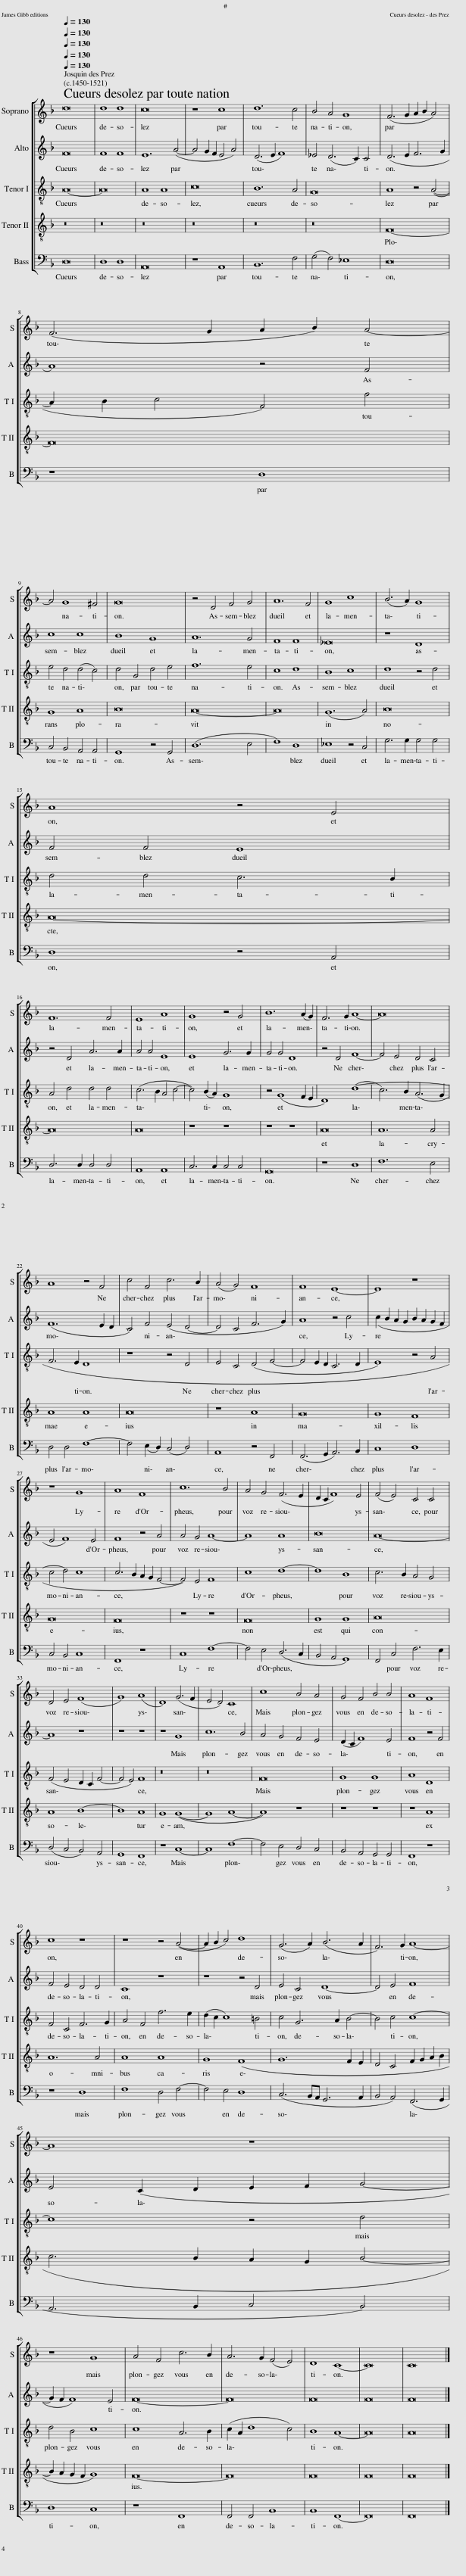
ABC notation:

X:1
%%score [ 1 2 3 4 5 ]
L:1/8
Q:1/4=130
M:none
I:linebreak $
K:F
V:1 treble
V:2 treble
V:3 treble-8
V:4 treble-8
V:5 bass
V:1
 d16 | d8 d8 | c16 | z8 c8 | d12 c4 | %5
 B4 A4 G8 | (F6 G2 A2 B2 A4) |$ (F6 G2 A2 B2) A4- |$ A4 G8 ^F4 | G16 | %10
 z4 D4 F4 G4 | A12 F4 | G8 c8 | (B6 A2) G8 |$ A8 z4 E4 |$ %15
 F12 F4 | E8 A8 | G8 z4 G4 | B12 (A2 G2) | F6 G2 A8- | %20
 A16 |$ A8 z4 F4 | c4 F4 c6 B2 | (A4 G4) F8 | F8 E8- | %25
 E8 z8 |$ z8 G8 | A8 F8 | c12 B4 | A4 G4 (F6 E2 | %30
 D2 C2 F8) E4 | (F4 E4) C4 C4 |$ D4 E4 (F8 | G8) (A8 | D8) (G6 F2 | %35
 E4 D4) C8 | c8 B4 A4 | G4 F4 B4 B4 | A8 F8 |$ c8 z8 | %40
 z8 z4 (A4- | A2 B2 c4) d8 | (G6 A2) (B6 A2 | F6) G2 A8- |$ A8 z8 |$ %45
 z8 G8 | A4 F4 c6 B2 | A6 G2 (F4 E4) | D8 C8- | C16 | %50
 C16 |] %51
V:2
 F16 | F8 F8 | E12 (A4- | A4 G2 F2 E4 A4) | (D6 E2 F8) | %5
 _E4 (D6 C2) C4 | (D6 E2 F6 G2 |$ A8) z4 F4 |$ c8 c8 | B8 G8 | %10
 A12 G4 | F8 F8 | _E16 | z8 D8 |$ F4 F4 E8 |$ %15
 z4 D4 A6 A2 | A4 A4 E8 | E8 G6 G2 | G4 G4 D8 | z4 D4 F8- | %20
 F4 E4 D4 C4 |$ (F12 E2 D2 | C4) F4 (E4 D4- | D4 C4 F6 G2) | A8 z4 c4 | %25
 (c2 B2 A2 G2 B2 A2 G2 F2 |$ E4 F8) E4 | F8 z4 A4 | A4 G4 A8- | A8 A8 | %30
 B16 | A16- |$ A8 z8 | z8 z8 | z8 G8 | %35
 c12 B4 | A4 G4 F4 E4 | (D2 C2 F8) E4 | F8 z4 F4 |$ F4 E4 D4 D4 | %40
 C8 z8 | z8 z4 D4 | E4 C4 D8- | D4 E4 F8 |$ E4 (C2 D2 E2 F2 G4- |$ %45
 G2 F2 F8) E4 | F16- | F16 | F16 | F16 | %50
 F16 |] %51
V:3
 A16- | A16 | A8 A8 | c16 | B12 A4 | %5
 G16 | A8 z4 (A4- |$ A2 B2 c4 F4) f4 |$ e4 d4 (d4 c4) | d4 G4 d4 e4 | %10
 f12 e4 | c8 d8 | B8 c8 | d8 z4 d4 |$ d4 d4 c6 B2 |$ %15
 A4 d4 d4 d4 | (c6 B2 A4 c4- | c4) (B2 A2) G8 | z4 (G8 F2 E2 | D8) (d8- | %20
 c6) B2 (A6 G2 |$ F6 E2 D8 | z8 z4 D4 | E4 C4 (D4 F4- | F4 E2 D2 C6 D2 | %25
 E8) z4 A4 |$ c4 d4 c8 | c6 B2 A2 G2 F4- | F4) E4 F8 | c8 d8- | %30
 d8 B8 | c6 B2 A4 G4 |$ (F4 E4 D2 C2 F4- | F4 E4) F8 | z16 | %35
 z16 | F16 | G8 G8 | A8 D8 |$ F4 C4 F6 G2 | %40
 A4 F4 f6 e2 | (d2 c2 c8) =B4 | c4 G6 A2 B4- | B4 c4 c8- |$ c8 z4 d4 |$ %45
 d4 B4 c8 | c8 A6 B2 | (c2 A2 d8 c4) | B8 A8- | A16 | %50
 A16 |] %51
V:4
 z16 | z16 | z16 | z16 | z16 | %5
 z16 | F16- |$ F16 |$ G8 A8 | B16 | %10
 A16- | A16 | (G12 A4) | B16 |$ A16- |$ %15
 A16 | A16 | z8 z8 | z8 z8 | A16 | %20
 A12 A4 |$ A8 A8 | A16 | z8 A8 | G16 | %25
 G8 F8 |$ G16 | F16 | z8 z8 | F16 | %30
 G8 G8 | A16 |$ A8 B8- | B8 A8 | G8 (G8- | %35
 G8 A8- | A8) z8 | z8 z8 | z8 A8 |$ A12 A4 | %40
 A8 A8 | G8 (F8 | G12 F2 E2 | D4 C4 F2 G2 A2 B2 |$ c6 B2 A2 G2 B4- |$ %45
 B2 A2 G2 F2 G8) | F16- | F16 | F16 | F16 | %50
 F16 |] %51
V:5
 D,16 | D,8 D,8 | A,,16 | z8 A,,8 | B,,12 F,4 | %5
 (G,4 F,4) _E,8 | D,16 |$ z8 D,8 |$ C,4 B,,4 A,,4 A,,4 | G,,8 z4 G,,4 | %10
 (D,12 E,4 | F,8) D,8 | _E,8 z4 C,4 | G,6 G,2 G,4 G,4 |$ D,8 z4 A,,4 |$ %15
 D,6 D,2 D,4 D,4 | A,,8 A,,8 | C,6 C,2 C,4 C,4 | G,,16 | z8 D,8 | %20
 F,12 E,4 |$ D,4 D,4 F,8- | F,4 (E,2 D,2) (C,4 D,4) | A,,8 z4 F,,4 | (F,,6 G,,2 A,,6) B,,2 | %25
 C,8 D,8 |$ C,4 B,,4 C,8 | F,,8 z8 | C,8 F,8- | F,4 E,4 (D,6 C,2 | %30
 B,,4 A,,4 G,,8) | F,,4 C,4 F,6 E,2 |$ (D,4 C,4 B,,4) A,,4 | G,,8 F,,8 | z8 C,8- | %35
 C,8 F,8- | F,4 E,4 D,4 C,4 | B,,4 A,,4 G,,4 G,,4 | F,,8 z8 |$ z8 D,8 | %40
 F,8 D,4 F,4- | F,4 E,4 D,8 | (C,6 B,,A,, G,,6 A,,2 | B,,4 A,,4) (F,,6 G,,2 |$ A,,6 B,,2 C,4 B,,4) |$ %45
 D,8 C,8 | z8 F,,8 | F,,4 F,,4 B,,8 | B,,8 F,,8- | F,,16 | %50
 F,,16 |] %51
